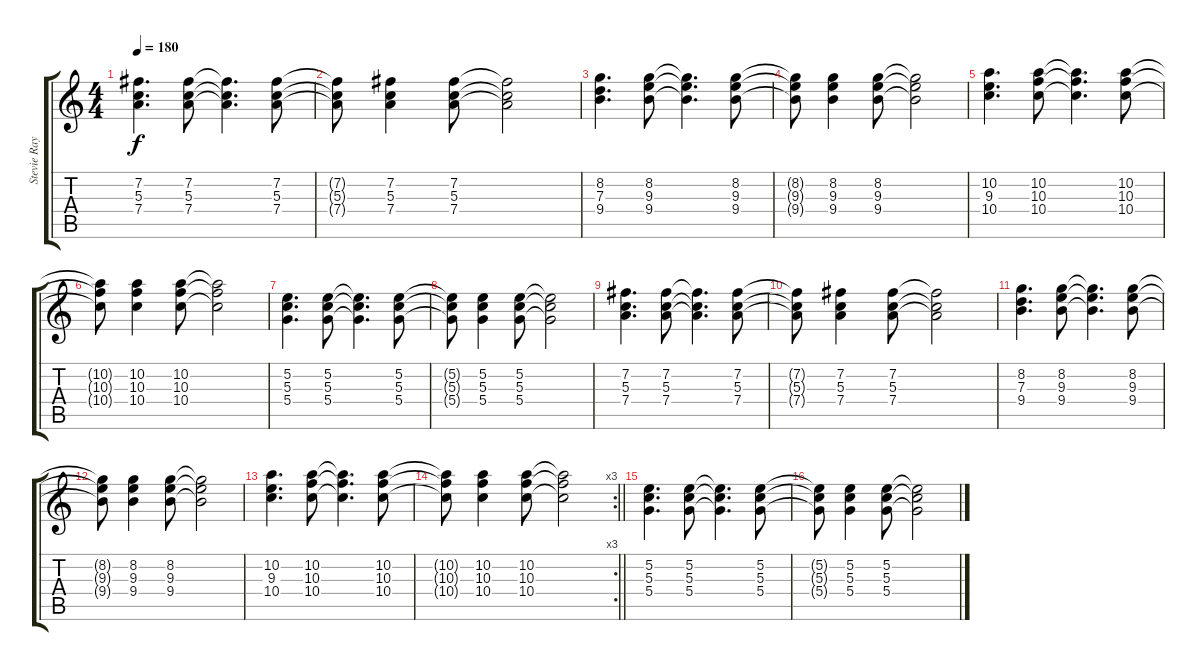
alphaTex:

\track ("Stevie Ray Vaughan (Guitar)" "Stevie Ray") {instrument acousticguitarsteel}
\staff {score tabs}
\tuning (E4 B3 G3 D3 A2 E2) {hide}
\ts (4 4)
\tempo 180
\clef g2
\ks c
(7.2 5.3 7.4).4{d dy f} (7.2 5.3 7.4).8 (7.2{t} 5.3{t} 7.4{t}).4{d} (7.2 5.3 7.4).8 |
(7.2{t} 5.3{t} 7.4{t}).8 (7.2 5.3 7.4).4 (7.2 5.3 7.4).8 (7.2{t} 5.3{t} 7.4{t}).2 |
(8.2 7.3 9.4).4{d} (8.2 9.3 9.4).8 (8.2{t} 9.3{t} 9.4{t}).4{d} (8.2 9.3 9.4).8 |
(8.2{t} 9.3{t} 9.4{t}).8 (8.2 9.3 9.4).4 (8.2 9.3 9.4).8 (8.2{t} 9.3{t} 9.4{t}).2 |
(10.2 9.3 10.4).4{d} (10.2 10.3 10.4).8 (10.2{t} 10.3{t} 10.4{t}).4{d} (10.2 10.3 10.4).8 |
(10.2{t} 10.3{t} 10.4{t}).8 (10.2 10.3 10.4).4 (10.2 10.3 10.4).8 (10.2{t} 10.3{t} 10.4{t}).2 |
(5.2 5.3 5.4).4{d} (5.2 5.3 5.4).8 (5.2{t} 5.3{t} 5.4{t}).4{d} (5.2 5.3 5.4).8 |
(5.2{t} 5.3{t} 5.4{t}).8 (5.2 5.3 5.4).4 (5.2 5.3 5.4).8 (5.2{t} 5.3{t} 5.4{t}).2 |
(7.2 5.3 7.4).4{d} (7.2 5.3 7.4).8 (7.2{t} 5.3{t} 7.4{t}).4{d} (7.2 5.3 7.4).8 |
(7.2{t} 5.3{t} 7.4{t}).8 (7.2 5.3 7.4).4 (7.2 5.3 7.4).8 (7.2{t} 5.3{t} 7.4{t}).2 |
(8.2 7.3 9.4).4{d} (8.2 9.3 9.4).8 (8.2{t} 9.3{t} 9.4{t}).4{d} (8.2 9.3 9.4).8 |
(8.2{t} 9.3{t} 9.4{t}).8 (8.2 9.3 9.4).4 (8.2 9.3 9.4).8 (8.2{t} 9.3{t} 9.4{t}).2 |
(10.2 9.3 10.4).4{d} (10.2 10.3 10.4).8 (10.2{t} 10.3{t} 10.4{t}).4{d} (10.2 10.3 10.4).8 |
\rc 3
\barLineRight lightlight
(10.2{t} 10.3{t} 10.4{t}).8 (10.2 10.3 10.4).4 (10.2 10.3 10.4).8 (10.2{t} 10.3{t} 10.4{t}).2 |
(5.2 5.3 5.4).4{d} (5.2 5.3 5.4).8 (5.2{t} 5.3{t} 5.4{t}).4{d} (5.2 5.3 5.4).8 |
(5.2{t} 5.3{t} 5.4{t}).8 (5.2 5.3 5.4).4 (5.2 5.3 5.4).8 (5.2{t} 5.3{t} 5.4{t}).2
